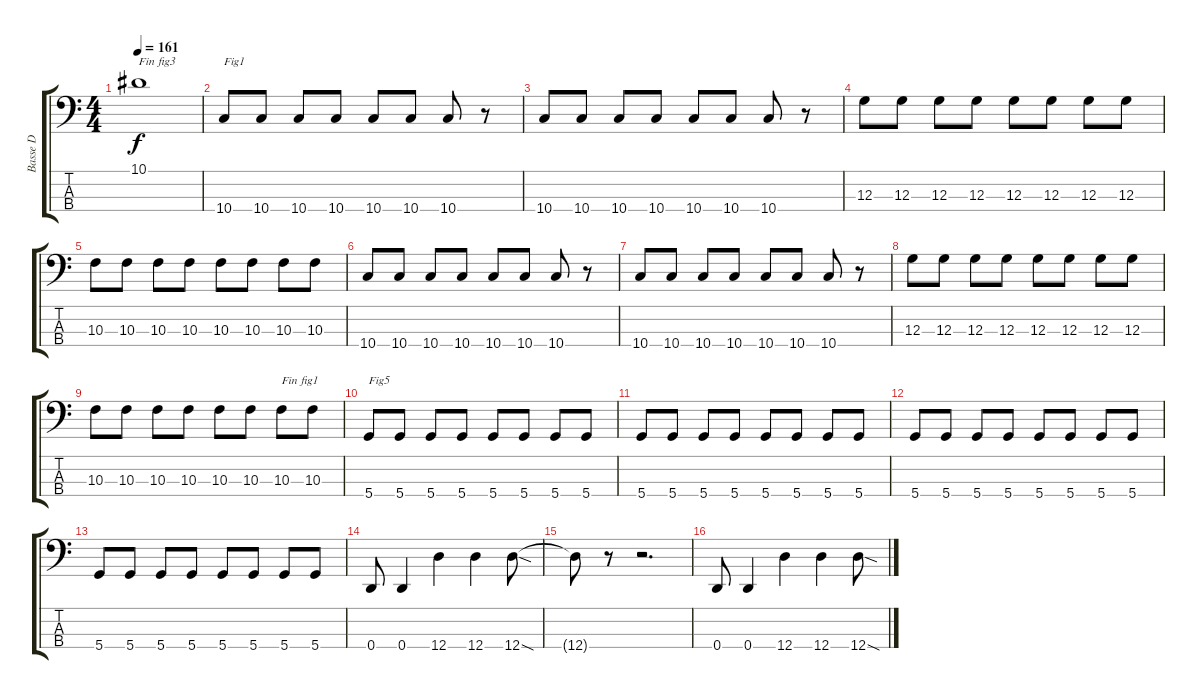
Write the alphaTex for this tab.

\track ("Basse D" "Basse D") {instrument electricbassfinger}
\staff {score tabs}
\tuning (F2 C2 G1 D1) {hide}
\ts (4 4)
\tempo 161
\clef f4
\ks c
10.1.1{txt "Fin fig3" dy f} |
10.4.8{txt "Fig1"} 10.4.8 10.4.8 10.4.8 10.4.8 10.4.8 10.4.8 r.8 |
10.4.8 10.4.8 10.4.8 10.4.8 10.4.8 10.4.8 10.4.8 r.8 |
12.3.8 12.3.8 12.3.8 12.3.8 12.3.8 12.3.8 12.3.8 12.3.8 |
10.3.8 10.3.8 10.3.8 10.3.8 10.3.8 10.3.8 10.3.8 10.3.8 |
10.4.8 10.4.8 10.4.8 10.4.8 10.4.8 10.4.8 10.4.8 r.8 |
10.4.8 10.4.8 10.4.8 10.4.8 10.4.8 10.4.8 10.4.8 r.8 |
12.3.8 12.3.8 12.3.8 12.3.8 12.3.8 12.3.8 12.3.8 12.3.8 |
10.3.8 10.3.8 10.3.8 10.3.8 10.3.8 10.3.8 10.3.8{txt "Fin fig1"} 10.3.8 |
5.4.8{txt "Fig5"} 5.4.8 5.4.8 5.4.8 5.4.8 5.4.8 5.4.8 5.4.8 |
5.4.8 5.4.8 5.4.8 5.4.8 5.4.8 5.4.8 5.4.8 5.4.8 |
5.4.8 5.4.8 5.4.8 5.4.8 5.4.8 5.4.8 5.4.8 5.4.8 |
5.4.8 5.4.8 5.4.8 5.4.8 5.4.8 5.4.8 5.4.8 5.4.8 |
0.4.8 0.4.4 12.4.4 12.4.4 12.4{sod}.8 |
12.4{t}.8 r.8 r.2{d} |
0.4.8 0.4.4 12.4.4 12.4.4 12.4{sod}.8
